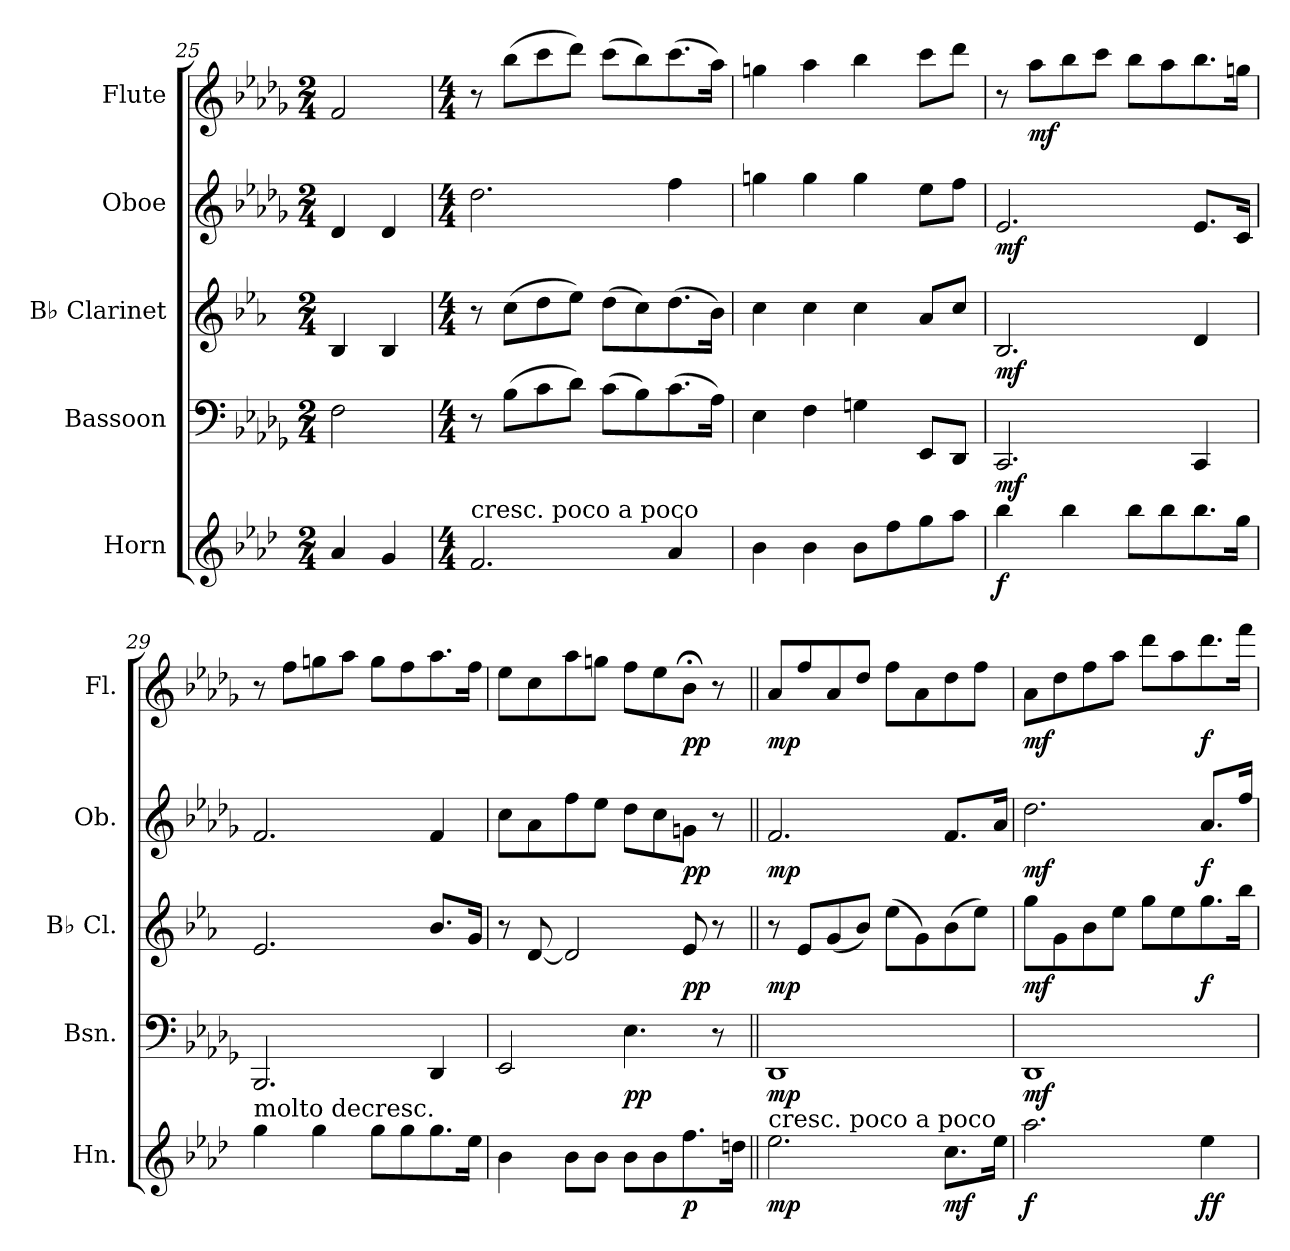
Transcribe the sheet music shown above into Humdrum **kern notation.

**kern	**dynam	**kern	**dynam	**kern	**dynam	**kern	**dynam	**kern	**dynam
*part5	*part5	*part4	*part4	*part3	*part3	*part2	*part2	*part1	*part1
*staff5	*staff5	*staff4	*staff4	*staff3	*staff3	*staff2	*staff2	*staff1	*staff1
*I"Horn	*	*I"Bassoon	*	*I"B♭ Clarinet	*	*I"Oboe	*	*I"Flute	*
*I'Hn.	*	*I'Bsn.	*	*I'B♭ Cl.	*	*I'Ob.	*	*I'Fl.	*
!!LO:PB:g=z
*clefG2	*	*clefF4	*	*clefG2	*	*clefG2	*	*clefG2	*
*ITrd4c7	*	*	*	*ITrd1c2	*	*	*	*	*
*k[b-e-a-d-g-]	*	*k[b-e-a-d-g-]	*	*k[b-e-a-d-g-]	*	*k[b-e-a-d-g-]	*	*k[b-e-a-d-g-]	*
*D-:	*	*D-:	*	*D-:	*	*D-:	*	*D-:	*
*M2/4	*	*M2/4	*	*M2/4	*	*M2/4	*	*M2/4	*
=25	=25	=25	=25	=25	=25	=25	=25	=25	=25
4d-/	.	2F\	.	4A-/	.	4d-/	.	2f/	.
4c/	.	.	.	4A-/	.	4d-/	.	.	.
=26	=26	=26	=26	=26	=26	=26	=26	=26	=26
*M4/4	*	*M4/4	*	*M4/4	*	*M4/4	*	*M4/4	*
!LO:TX:a:t=cresc. poco a poco	!	!	!	!	!	!	!	!	!
2.B-/	.	8r	.	8r	.	2.dd-\	.	8r	.
.	.	(8B-\L	.	(8b-\L	.	.	.	(8bb-\L	.
.	.	8c\	.	8cc\	.	.	.	8ccc\	.
.	.	8d-\J)	.	8dd-\J)	.	.	.	8ddd-\J)	.
.	.	(8c\L	.	(8cc\L	.	.	.	(8ccc\L	.
.	.	8B-\)	.	8b-\)	.	.	.	8bb-\)	.
4d-/	.	(8.c\	.	(8.cc\	.	4ff\	.	(8.ccc\	.
.	.	16A-\Jk)	.	16a-\Jk)	.	.	.	16aa-\Jk)	.
=27	=27	=27	=27	=27	=27	=27	=27	=27	=27
4e-\	.	4E-\	.	4b-\	.	4ggn\	.	4ggn\	.
4e-\	.	4F\	.	4b-\	.	4gg\	.	4aa-\	.
8e-\L	.	4Gn\	.	4b-\	.	4gg\	.	4bb-\	.
8b-\	.	.	.	.	.	.	.	.	.
8cc\	.	8EE-/L	.	8g-/L	.	8ee-\L	.	8ccc\L	.
8dd-\J	.	8DD-/J	.	8b-/J	.	8ff\J	.	8ddd-\J	.
=28	=28	=28	=28	=28	=28	=28	=28	=28	=28
!	!LO:DY:b	!	!LO:DY:b	!	!LO:DY:b	!	!LO:DY:b	!	!
4ee-\	f	2.CC/	mf	2.A-/	mf	2.e-/	mf	8r	.
!	!	!	!	!	!	!	!	!	!LO:DY:b
.	.	.	.	.	.	.	.	8aa-\L	mf
4ee-\	.	.	.	.	.	.	.	8bb-\	.
.	.	.	.	.	.	.	.	8ccc\J	.
8ee-\L	.	.	.	.	.	.	.	8bb-\L	.
8ee-\	.	.	.	.	.	.	.	8aa-\	.
8.ee-\	.	4CC/	.	4c/	.	8.e-/L	.	8.bb-\	.
16cc\Jk	.	.	.	.	.	16c/Jk	.	16ggn\Jk	.
=29	=29	=29	=29	=29	=29	=29	=29	=29	=29
!LO:TX:a:t=molto decresc.	!	!	!	!	!	!	!	!	!
4cc\	.	2.BBB-/	.	2.d-/	.	2.f/	.	8r	.
.	.	.	.	.	.	.	.	8ff\L	.
4cc\	.	.	.	.	.	.	.	8ggn\	.
.	.	.	.	.	.	.	.	8aa-\J	.
8cc\L	.	.	.	.	.	.	.	8gg\L	.
8cc\	.	.	.	.	.	.	.	8ff\	.
8.cc\	.	4DD-/	.	8.a-/L	.	4f/	.	8.aa-\	.
16a-\Jk	.	.	.	16f/Jk	.	.	.	16ff\Jk	.
!!LO:LB:g=z
=30	=30	=30	=30	=30	=30	=30	=30	=30	=30
4e-\	.	2EE-/	.	8r	.	8cc\L	.	8ee-\L	.
.	.	.	.	[8c/	.	8a-\	.	8cc\	.
8e-\L	.	.	.	2c/]	.	8ff\	.	8aa-\	.
8e-\J	.	.	.	.	.	8ee-\J	.	8ggn\J	.
!	!	!	!LO:DY:b	!	!	!	!	!	!
8e-\L	.	4.E-\	pp	.	.	8dd-\L	.	8ff\L	.
8e-\	.	.	.	.	.	8cc\	.	8ee-\	.
!	!LO:DY:b	!	!	!	!LO:DY:b	!	!LO:DY:b	!	!LO:DY:b
8.b-\	p	.	.	8d-/	pp	8gn\J	pp	8b-;<\J	pp
.	.	8r	.	8r	.	8r	.	8r	.
16gn\Jk	.	.	.	.	.	.	.	.	.
=31||	=31||	=31||	=31||	=31||	=31||	=31||	=31||	=31||	=31||
!LO:TX:a:t=cresc. poco a poco	!	!	!	!	!	!	!	!	!
!	!LO:DY:b	!	!LO:DY:b	!	!LO:DY:b	!	!LO:DY:b	!	!LO:DY:b
2.a-\	mp	1DD-	mp	8r	mp	2.f/	mp	8a-/L	mp
.	.	.	.	8d-/L	.	.	.	8ff/	.
.	.	.	.	(8f/	.	.	.	8a-/	.
.	.	.	.	8a-/J)	.	.	.	8dd-/J	.
.	.	.	.	(8dd-\L	.	.	.	8ff\L	.
.	.	.	.	8f\)	.	.	.	8a-\	.
!	!LO:DY:b	!	!	!	!	!	!	!	!
8.f\L	mf	.	.	(8a-\	.	8.f/L	.	8dd-\	.
.	.	.	.	8dd-\J)	.	.	.	8ff\J	.
16a-\Jk	.	.	.	.	.	16a-/Jk	.	.	.
=32	=32	=32	=32	=32	=32	=32	=32	=32	=32
!	!LO:DY:b	!	!LO:DY:b	!	!LO:DY:b	!	!LO:DY:b	!	!LO:DY:b
2.dd-\	f	1DD-	mf	8ff\L	mf	2.dd-\	mf	8a-\L	mf
.	.	.	.	8f\	.	.	.	8dd-\	.
.	.	.	.	8a-\	.	.	.	8ff\	.
.	.	.	.	8dd-\J	.	.	.	8aa-\J	.
.	.	.	.	8ff\L	.	.	.	8ddd-\L	.
.	.	.	.	8dd-\	.	.	.	8aa-\	.
!	!LO:DY:b	!	!	!	!LO:DY:b	!	!LO:DY:b	!	!LO:DY:b
4a-\	ff	.	.	8.ff\	f	8.a-/L	f	8.ddd-\	f
.	.	.	.	16aa-\Jk	.	16ff/Jk	.	16fff\Jk	.
=	=	=	=	=	=	=	=	=	=
*-	*-	*-	*-	*-	*-	*-	*-	*-	*-
